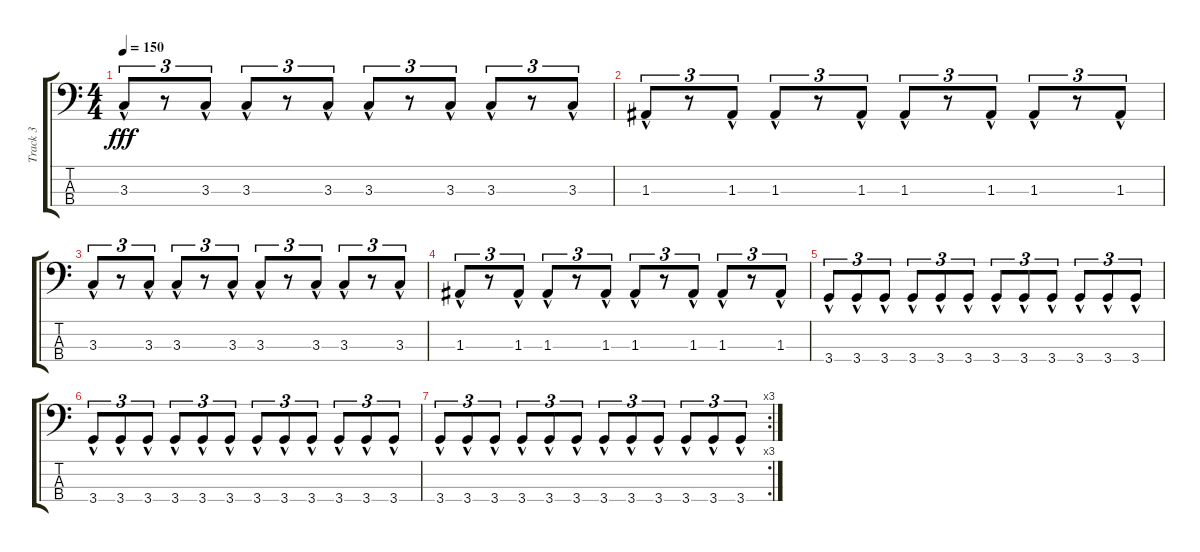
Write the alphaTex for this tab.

\track ("Track 3" "Track 3") {instrument electricbassfinger}
\staff {score tabs}
\tuning (G2 D2 A1 E1) {hide}
\ts (4 4)
\tempo 150
\clef f4
\ks c
3.3{hac}.8{tu (3 2) dy fff} r.8{tu (3 2)} 3.3{hac}.8{tu (3 2)} 3.3{hac}.8{tu (3 2)} r.8{tu (3 2)} 3.3{hac}.8{tu (3 2)} 3.3{hac}.8{tu (3 2)} r.8{tu (3 2)} 3.3{hac}.8{tu (3 2)} 3.3{hac}.8{tu (3 2)} r.8{tu (3 2)} 3.3{hac}.8{tu (3 2)} |
1.3{hac}.8{tu (3 2)} r.8{tu (3 2)} 1.3{hac}.8{tu (3 2)} 1.3{hac}.8{tu (3 2)} r.8{tu (3 2)} 1.3{hac}.8{tu (3 2)} 1.3{hac}.8{tu (3 2)} r.8{tu (3 2)} 1.3{hac}.8{tu (3 2)} 1.3{hac}.8{tu (3 2)} r.8{tu (3 2)} 1.3{hac}.8{tu (3 2)} |
3.3{hac}.8{tu (3 2)} r.8{tu (3 2)} 3.3{hac}.8{tu (3 2)} 3.3{hac}.8{tu (3 2)} r.8{tu (3 2)} 3.3{hac}.8{tu (3 2)} 3.3{hac}.8{tu (3 2)} r.8{tu (3 2)} 3.3{hac}.8{tu (3 2)} 3.3{hac}.8{tu (3 2)} r.8{tu (3 2)} 3.3{hac}.8{tu (3 2)} |
1.3{hac}.8{tu (3 2)} r.8{tu (3 2)} 1.3{hac}.8{tu (3 2)} 1.3{hac}.8{tu (3 2)} r.8{tu (3 2)} 1.3{hac}.8{tu (3 2)} 1.3{hac}.8{tu (3 2)} r.8{tu (3 2)} 1.3{hac}.8{tu (3 2)} 1.3{hac}.8{tu (3 2)} r.8{tu (3 2)} 1.3{hac}.8{tu (3 2)} |
3.4{hac}.8{tu (3 2)} 3.4{hac}.8{tu (3 2)} 3.4{hac}.8{tu (3 2)} 3.4{hac}.8{tu (3 2)} 3.4{hac}.8{tu (3 2)} 3.4{hac}.8{tu (3 2)} 3.4{hac}.8{tu (3 2)} 3.4{hac}.8{tu (3 2)} 3.4{hac}.8{tu (3 2)} 3.4{hac}.8{tu (3 2)} 3.4{hac}.8{tu (3 2)} 3.4{hac}.8{tu (3 2)} |
3.4{hac}.8{tu (3 2)} 3.4{hac}.8{tu (3 2)} 3.4{hac}.8{tu (3 2)} 3.4{hac}.8{tu (3 2)} 3.4{hac}.8{tu (3 2)} 3.4{hac}.8{tu (3 2)} 3.4{hac}.8{tu (3 2)} 3.4{hac}.8{tu (3 2)} 3.4{hac}.8{tu (3 2)} 3.4{hac}.8{tu (3 2)} 3.4{hac}.8{tu (3 2)} 3.4{hac}.8{tu (3 2)} |
\rc 3
3.4{hac}.8{tu (3 2)} 3.4{hac}.8{tu (3 2)} 3.4{hac}.8{tu (3 2)} 3.4{hac}.8{tu (3 2)} 3.4{hac}.8{tu (3 2)} 3.4{hac}.8{tu (3 2)} 3.4{hac}.8{tu (3 2)} 3.4{hac}.8{tu (3 2)} 3.4{hac}.8{tu (3 2)} 3.4{hac}.8{tu (3 2)} 3.4{hac}.8{tu (3 2)} 3.4{hac}.8{tu (3 2)}
